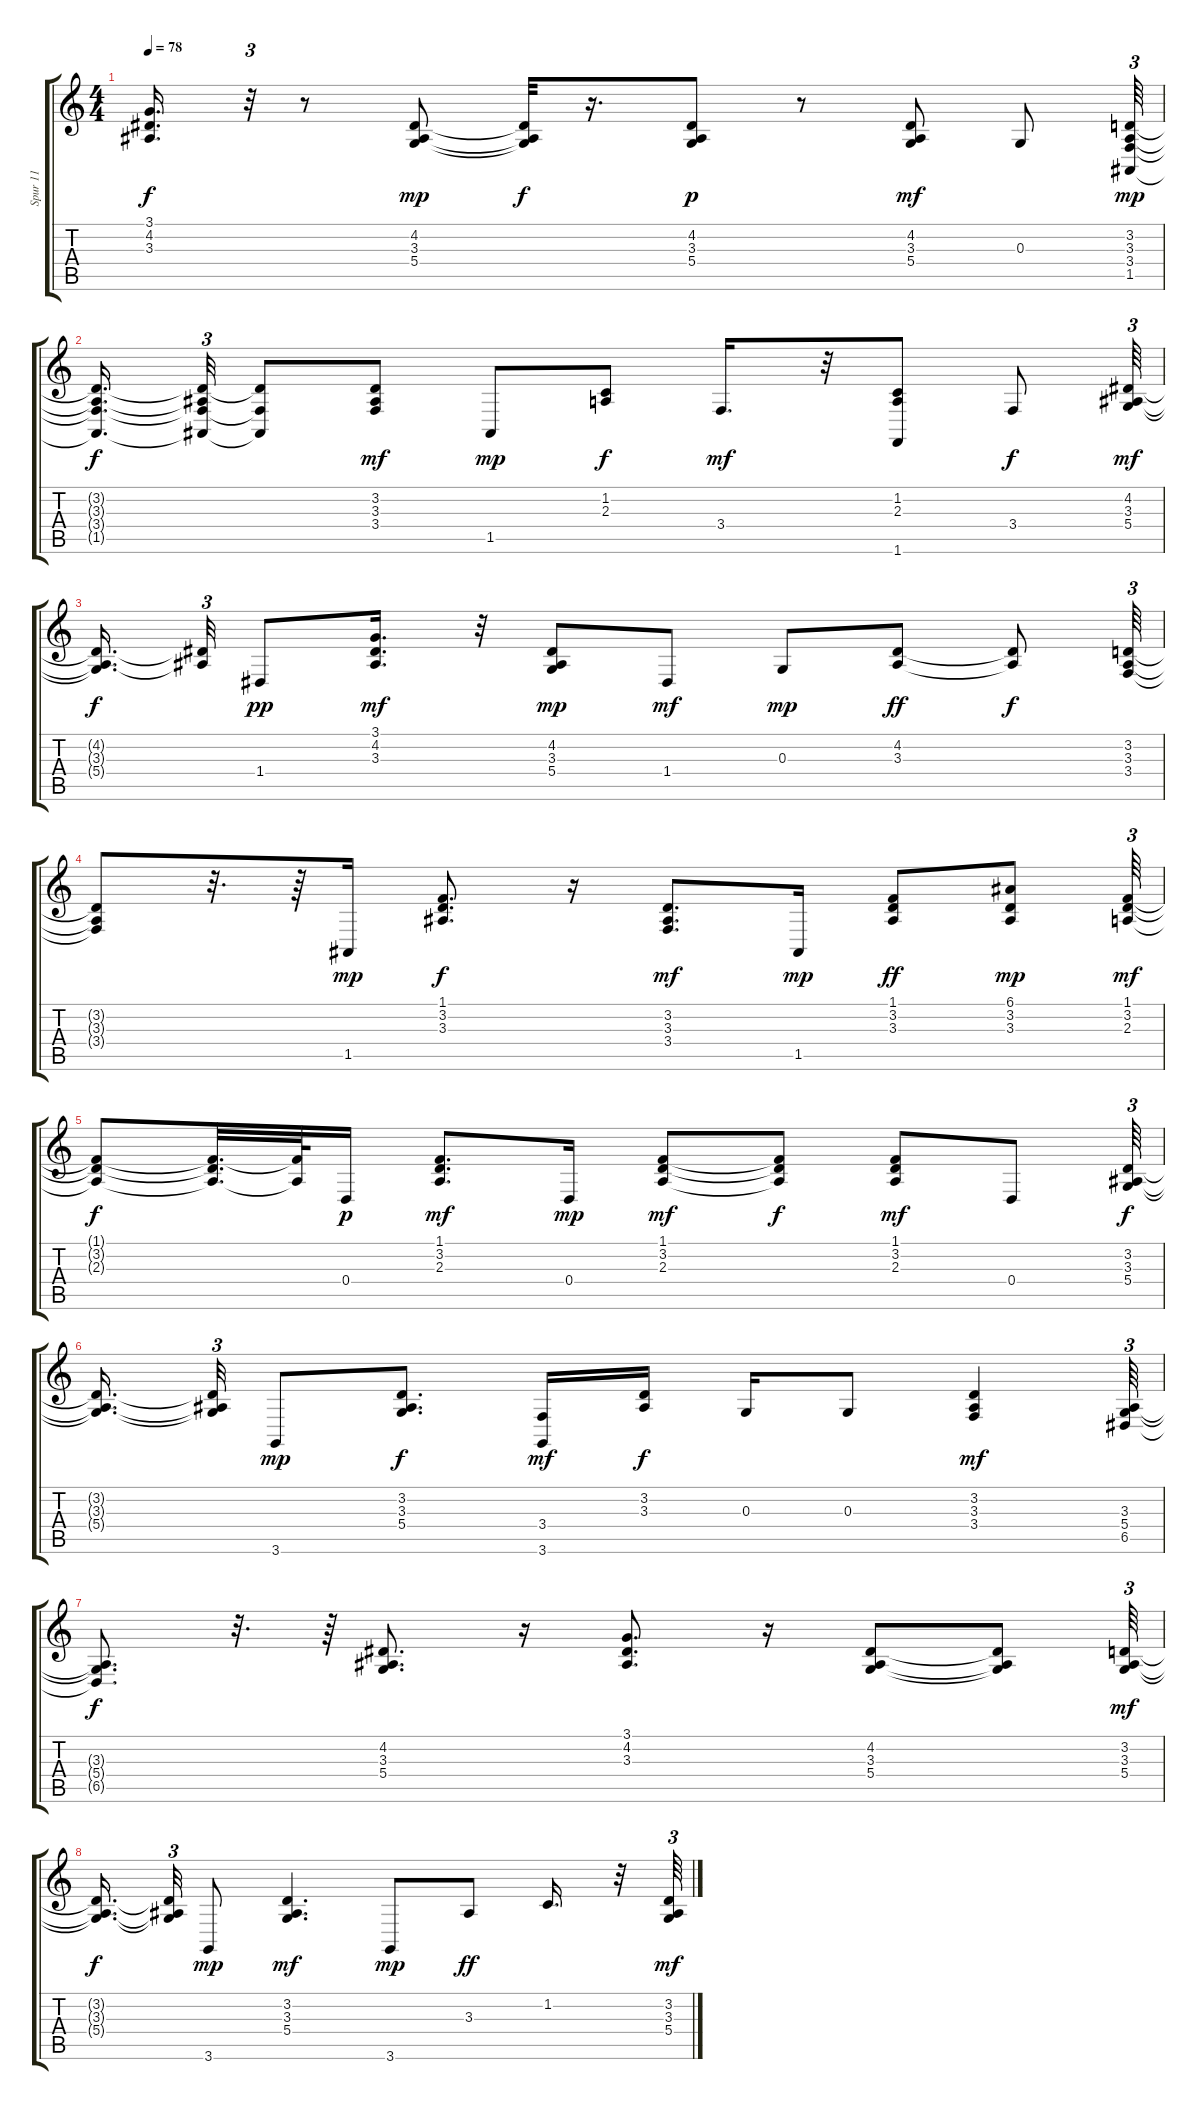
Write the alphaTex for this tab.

\track ("Spur 11" "Spur 11") {instrument acousticgrandpiano}
\staff {score tabs}
\tuning (E4 B3 G3 D3 A2 E2) {hide}
\ts (4 4)
\tempo 78
\clef g2
\ks c
(3.1{t} 4.2{t} 3.3{t}).16{d dy f} r.32{tu (3 2)} r.8 (4.2 3.3 5.4).8{dy mp} (4.2{t} 3.3{t} 5.4{t}).32{dy f} r.16{d} (4.2 3.3 5.4).8{dy p} r.8 (4.2 3.3 5.4).8{dy mf} 0.3.8 (3.2 3.3 3.4 1.5).64{tu (3 2) dy mp} |
(3.2{t} 3.3{t} 3.4{t} 1.5{t}).16{d dy f} (3.2{t} 3.3{t} 3.4{t} 1.5{t}).32{tu (3 2)} (3.2{t} 3.4{t} 1.5{t}).8 (3.2 3.3 3.4).8{dy mf} 1.5.8{dy mp} (1.2 2.3).8{dy f} 3.4.16{d dy mf} r.32 (1.2 2.3 1.6).8 3.4.8{dy f} (4.2 3.3 5.4).64{tu (3 2) dy mf} |
(4.2{t} 3.3{t} 5.4{t}).16{d dy f} (4.2{t} 3.3{t}).32{tu (3 2)} 1.4.8{dy pp} (3.1 4.2 3.3).16{d dy mf} r.32 (4.2 3.3 5.4).8{dy mp} 1.4.8{dy mf} 0.3.8{dy mp} (4.2 3.3).8{dy ff} (4.2{t} 3.3{t}).8{dy f} (3.2 3.3 3.4).64{tu (3 2)} |
(3.2{t} 3.3{t} 3.4{t}).8 r.32{d} r.64 1.5.16{dy mp} (1.1 3.2 3.3).8{d dy f} r.16 (3.2 3.3 3.4).8{d dy mf} 1.5.16{dy mp} (1.1 3.2 3.3).8{dy ff} (6.1 3.2 3.3).8{dy mp} (1.1 3.2 2.3).64{tu (3 2) dy mf} |
(1.1{t} 3.2{t} 2.3{t}).8{dy f} (1.1{t} 3.2{t} 2.3{t}).32{d} (1.1{t} 2.3{t}).64 0.4.16{dy p} (1.1 3.2 2.3).8{d dy mf} 0.4.16{dy mp} (1.1 3.2 2.3).8{dy mf} (1.1{t} 3.2{t} 2.3{t}).8{dy f} (1.1 3.2 2.3).8{dy mf} 0.4.8 (3.2 3.3 5.4).64{tu (3 2) dy f} |
(3.2{t} 3.3{t} 5.4{t}).16{d} (3.2{t} 3.3{t} 5.4{t}).32{tu (3 2)} 3.6.8{dy mp} (3.2 3.3 5.4).8{d dy f} (3.4 3.6).16{dy mf} (3.2 3.3).16{dy f} 0.3.16 0.3.8 (3.2 3.3 3.4).4{dy mf} (3.3 5.4 6.5).64{tu (3 2)} |
(3.3{t} 5.4{t} 6.5{t}).8{d dy f} r.32{d} r.64 (4.2 3.3 5.4).8{d} r.16 (3.1 4.2 3.3).8{d} r.16 (4.2 3.3 5.4).8 (4.2{t} 3.3{t} 5.4{t}).8 (3.2 3.3 5.4).64{tu (3 2) dy mf} |
(3.2{t} 3.3{t} 5.4{t}).16{d dy f} (3.2{t} 3.3{t} 5.4{t}).32{tu (3 2)} 3.6.8{dy mp} (3.2 3.3 5.4).4{d dy mf} 3.6.8{dy mp} 3.3.8{dy ff} 1.2.16{d} r.32 (3.2 3.3 5.4).64{tu (3 2) dy mf}
